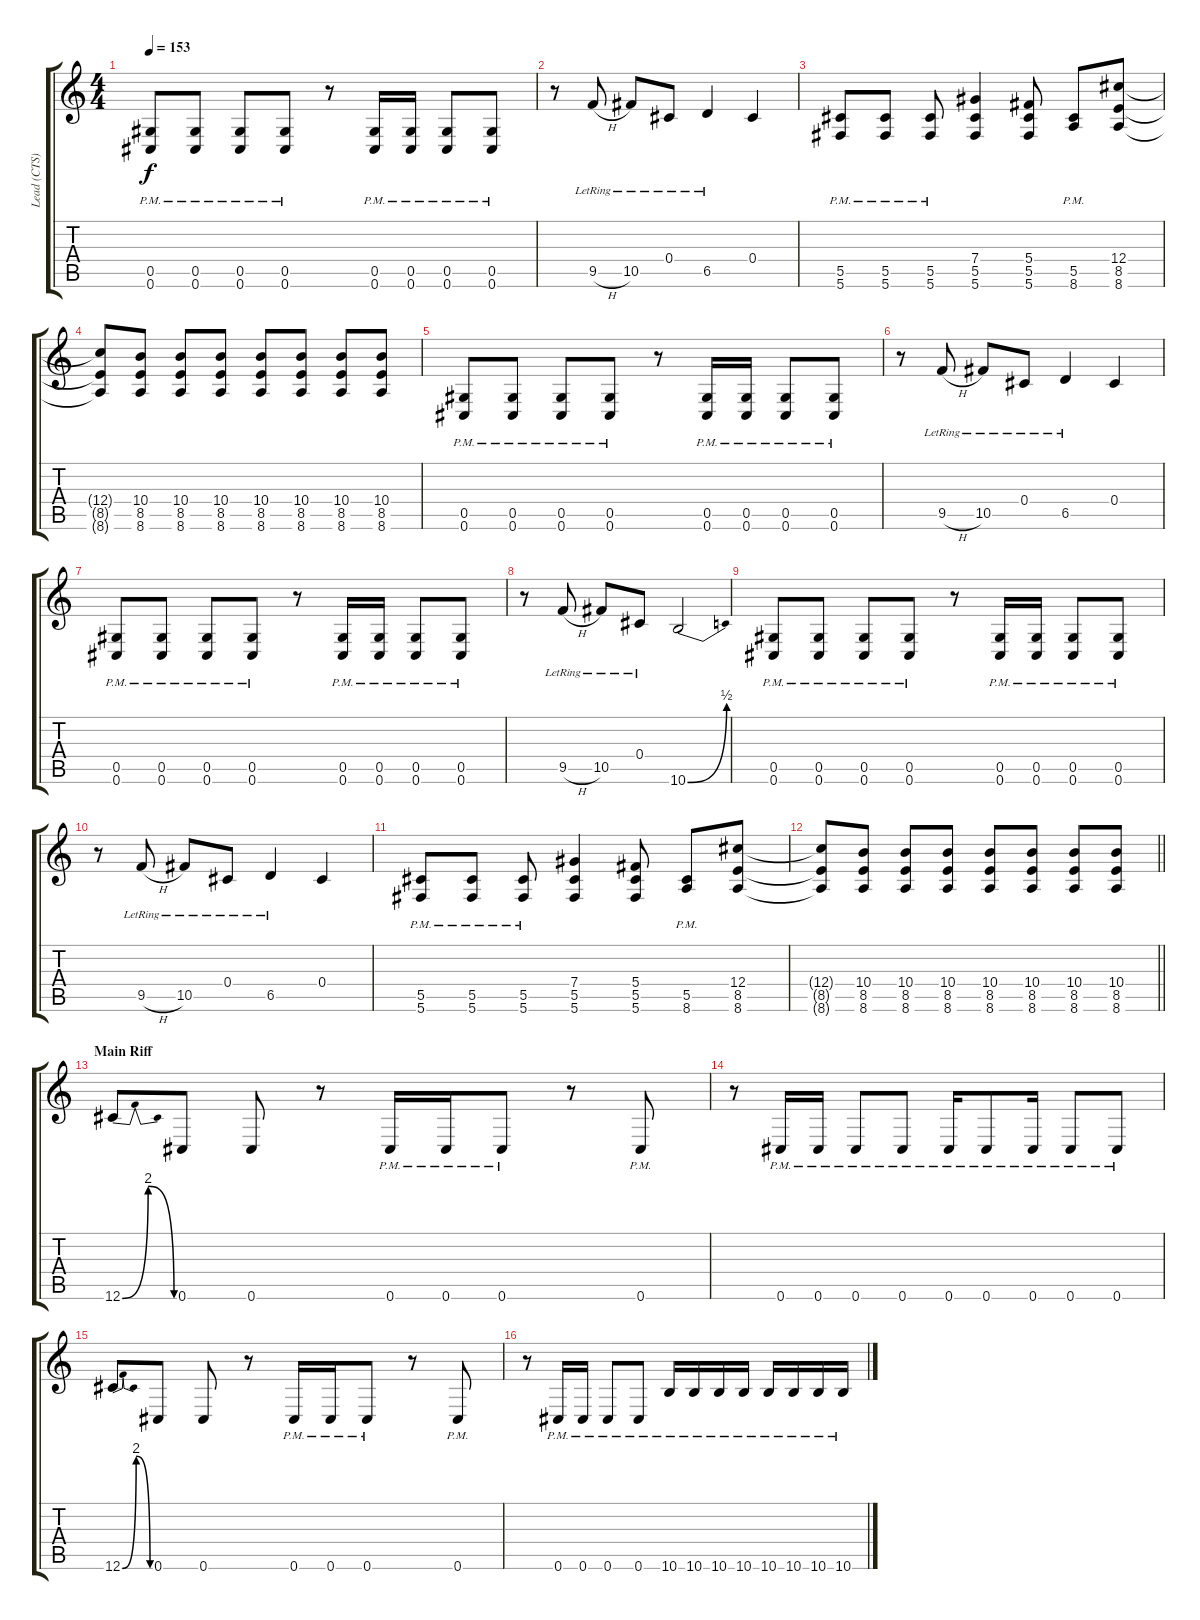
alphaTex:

\track ("Lead (CTS) / Rythm (IW)" "Lead (CTS)") {instrument distortionguitar}
\staff {score tabs}
\tuning (Eb4 Bb3 Gb3 Db3 Ab2 Db2) {hide}
\ts (4 4)
\tempo 153
\clef g2
\ks c
(0.5{pm} 0.6{pm}).8{dy f} (0.5{pm} 0.6{pm}).8 (0.5{pm} 0.6{pm}).8 (0.5{pm} 0.6{pm}).8 r.8 (0.5{pm} 0.6{pm}).16 (0.5{pm} 0.6{pm}).16 (0.5{pm} 0.6{pm}).8 (0.5{pm} 0.6{pm}).8 |
r.8 9.5{h lr}.8 10.5{lr}.8 0.4{lr}.8 6.5{lr}.4 0.4.4 |
(5.5{pm} 5.6{pm}).8 (5.5{pm} 5.6{pm}).8 (5.5{pm} 5.6{pm}).8 (7.4 5.5 5.6).4 (5.4 5.5 5.6).8 (5.5{pm} 8.6{pm}).8 (12.4 8.5 8.6).8 |
(12.4{t} 8.5{t} 8.6{t}).8 (10.4 8.5 8.6).8 (10.4 8.5 8.6).8 (10.4 8.5 8.6).8 (10.4 8.5 8.6).8 (10.4 8.5 8.6).8 (10.4 8.5 8.6).8 (10.4 8.5 8.6).8 |
(0.5{pm} 0.6{pm}).8 (0.5{pm} 0.6{pm}).8 (0.5{pm} 0.6{pm}).8 (0.5{pm} 0.6{pm}).8 r.8 (0.5{pm} 0.6{pm}).16 (0.5{pm} 0.6{pm}).16 (0.5{pm} 0.6{pm}).8 (0.5{pm} 0.6{pm}).8 |
r.8 9.5{h lr}.8 10.5{lr}.8 0.4{lr}.8 6.5{lr}.4 0.4.4 |
(0.5{pm} 0.6{pm}).8 (0.5{pm} 0.6{pm}).8 (0.5{pm} 0.6{pm}).8 (0.5{pm} 0.6{pm}).8 r.8 (0.5{pm} 0.6{pm}).16 (0.5{pm} 0.6{pm}).16 (0.5{pm} 0.6{pm}).8 (0.5{pm} 0.6{pm}).8 |
r.8 9.5{h lr}.8 10.5{lr}.8 0.4{lr}.8 10.6{be (bend 0 0 60 2)}.2 |
(0.5{pm} 0.6{pm}).8 (0.5{pm} 0.6{pm}).8 (0.5{pm} 0.6{pm}).8 (0.5{pm} 0.6{pm}).8 r.8 (0.5{pm} 0.6{pm}).16 (0.5{pm} 0.6{pm}).16 (0.5{pm} 0.6{pm}).8 (0.5{pm} 0.6{pm}).8 |
r.8 9.5{h lr}.8 10.5{lr}.8 0.4{lr}.8 6.5{lr}.4 0.4.4 |
(5.5{pm} 5.6{pm}).8 (5.5{pm} 5.6{pm}).8 (5.5{pm} 5.6{pm}).8 (7.4 5.5 5.6).4 (5.4 5.5 5.6).8 (5.5{pm} 8.6{pm}).8 (12.4 8.5 8.6).8 |
\barLineRight lightlight
(12.4{t} 8.5{t} 8.6{t}).8 (10.4 8.5 8.6).8 (10.4 8.5 8.6).8 (10.4 8.5 8.6).8 (10.4 8.5 8.6).8 (10.4 8.5 8.6).8 (10.4 8.5 8.6).8 (10.4 8.5 8.6).8 |
\section ("" "Main Riff")
12.6{be (bendrelease 0 0 30 8 30 8 60 0)}.8 0.6.8 0.6.8 r.8 0.6{pm}.16 0.6{pm}.16 0.6{pm}.8 r.8 0.6{pm}.8 |
r.8 0.6{pm}.16 0.6{pm}.16 0.6{pm}.8 0.6{pm}.8 0.6{pm}.16 0.6{pm}.8 0.6{pm}.16 0.6{pm}.8 0.6{pm}.8 |
12.6{be (bendrelease 0 0 30 8 30 8 60 0)}.8 0.6.8 0.6.8 r.8 0.6{pm}.16 0.6{pm}.16 0.6{pm}.8 r.8 0.6{pm}.8 |
r.8 0.6{pm}.16 0.6{pm}.16 0.6{pm}.8 0.6{pm}.8 10.6{pm}.16 10.6{pm}.16 10.6{pm}.16 10.6{pm}.16 10.6{pm}.16 10.6{pm}.16 10.6{pm}.16 10.6{pm}.16
